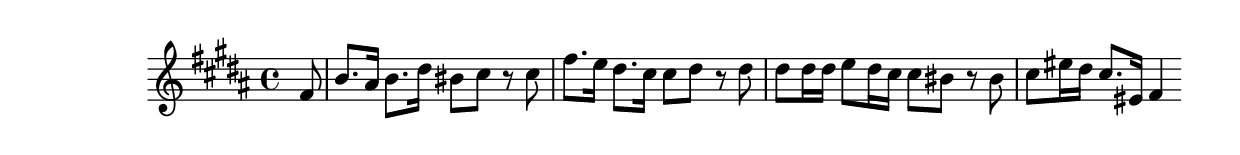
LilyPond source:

\version "2.14.0"
%{\header {
  title = "Der Neugierige"
  composer = "Franz Schubert"
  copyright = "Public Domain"
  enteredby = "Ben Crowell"
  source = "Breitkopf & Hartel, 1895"
}%}
\time 2/4
%{\tempo 8 = 110
%}\score{{\key b\major 
\relative fis' {
\partial 8  fis8 | b8. ais16 b8. dis16 | bis8 cis r cis | fis8. e16 dis8. cis16 | cis8 dis r dis |
        dis dis16 dis e8 dis16 cis16 | cis8 bis r bis | cis eis16 dis cis8. eis,16 | fis4
 
}
}}